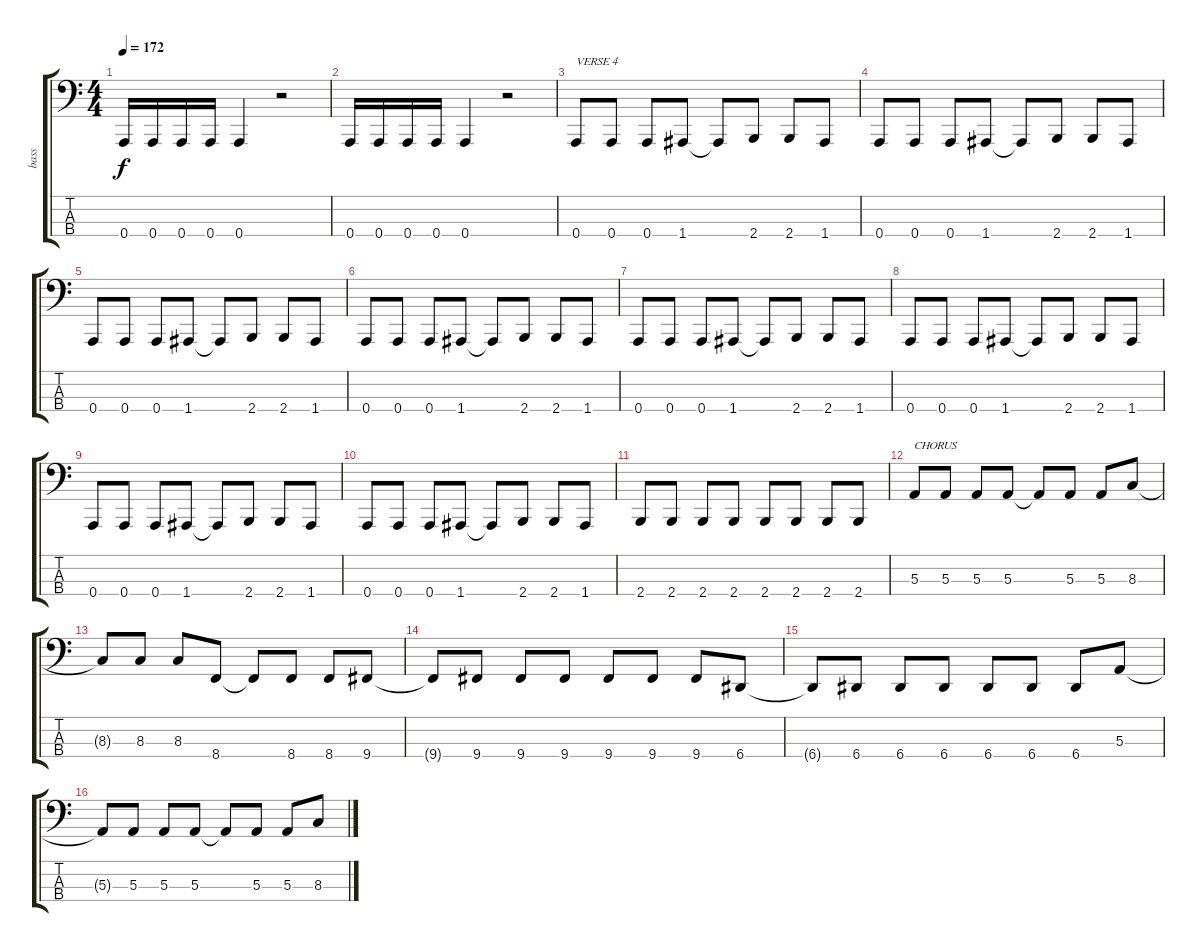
\track ("bass" "bass") {instrument slapbass2}
\staff {score tabs}
\tuning (D2 A1 E1 A0) {hide}
\ts (4 4)
\tempo 172
\clef f4
\ks c
0.4.16{dy f} 0.4.16 0.4.16 0.4.16 0.4.4 r.2 |
0.4.16 0.4.16 0.4.16 0.4.16 0.4.4 r.2 |
0.4.8{txt "VERSE 4"} 0.4.8 0.4.8 1.4.8 1.4{t}.8 2.4.8 2.4.8 1.4.8 |
0.4.8 0.4.8 0.4.8 1.4.8 1.4{t}.8 2.4.8 2.4.8 1.4.8 |
0.4.8 0.4.8 0.4.8 1.4.8 1.4{t}.8 2.4.8 2.4.8 1.4.8 |
0.4.8 0.4.8 0.4.8 1.4.8 1.4{t}.8 2.4.8 2.4.8 1.4.8 |
0.4.8 0.4.8 0.4.8 1.4.8 1.4{t}.8 2.4.8 2.4.8 1.4.8 |
0.4.8 0.4.8 0.4.8 1.4.8 1.4{t}.8 2.4.8 2.4.8 1.4.8 |
0.4.8 0.4.8 0.4.8 1.4.8 1.4{t}.8 2.4.8 2.4.8 1.4.8 |
0.4.8 0.4.8 0.4.8 1.4.8 1.4{t}.8 2.4.8 2.4.8 1.4.8 |
2.4.8 2.4.8 2.4.8 2.4.8 2.4.8 2.4.8 2.4.8 2.4.8 |
5.3.8{txt "CHORUS"} 5.3.8 5.3.8 5.3.8 5.3{t}.8 5.3.8 5.3.8 8.3.8 |
8.3{t}.8 8.3.8 8.3.8 8.4.8 8.4{t}.8 8.4.8 8.4.8 9.4.8 |
9.4{t}.8 9.4.8 9.4.8 9.4.8 9.4.8 9.4.8 9.4.8 6.4.8 |
6.4{t}.8 6.4.8 6.4.8 6.4.8 6.4.8 6.4.8 6.4.8 5.3.8 |
5.3{t}.8 5.3.8 5.3.8 5.3.8 5.3{t}.8 5.3.8 5.3.8 8.3.8
